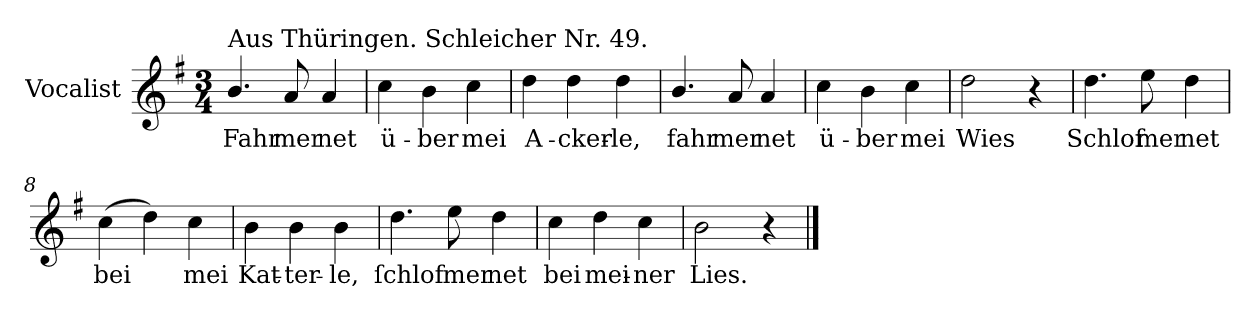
**kern	**text
*part1	*part1
*staff1	*staff1
*I"Vocalist	*
*k[f#]	*
*G:	*
*M3/4	*
=1	=1
!LO:TX:a:t=Aus Thüringen. Schleicher Nr. 49.	!
4.b/	Fahr
8a	mer
4a	net
=2	=2
4cc	ü-
4b	-ber
4cc	mei
=3	=3
4dd	A-
4dd	-cker-
4dd	-le,
=4	=4
4.b/	fahr
8a	mer
4a	net
=5	=5
4cc	ü-
4b	-ber
4cc	mei
=6	=6
2dd	Wies
4r	.
=7	=7
4.dd	Schlof
8ee	mer
4dd	net
=8	=8
(4cc	bei
4dd)	.
4cc	mei
=9	=9
4b	Kat-
4b	-ter-
4b	-le,
=10	=10
4.dd	ſchlof
8ee	mer
4dd	net
=11	=11
4cc	bei
4dd	mei-
4cc	-ner
=12	=12
2b	Lies.
4r	.
==	==
*-	*-
